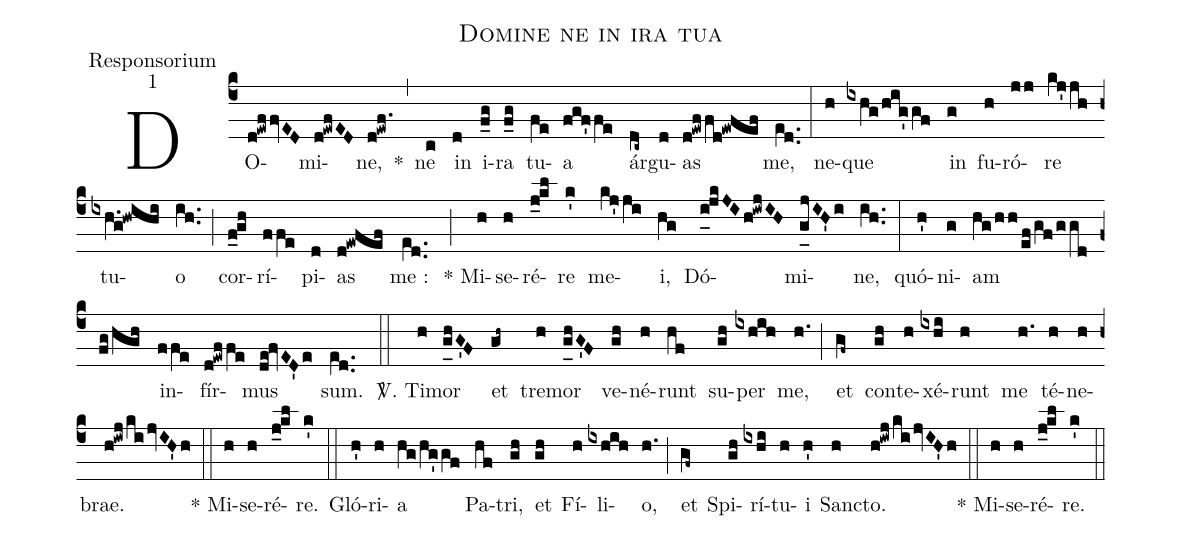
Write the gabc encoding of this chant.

name:Domine ne in ira tua;
office-part:Responsorium;
mode:1;
%%
(c4) DO(d!ewffvED)mi(d!ewfED)ne,(d!ewf.) *(,) ne(c) in(d) i(f_g)ra(f_g) tu(fe)a(fgf'fe) ár(dc~)gu(d)as(d!ewffd!ewfef) me,(e[ll:1]d..) (:) ne(h)que(ixhg/hig'gf) in(g) fu(h)ró(jj)re(kj'jh) tu(ixh.g!hwihi)o(ih..) (;) cor(f_gh)rí(ffe)pi(d)as(d!ewfef) me :(e[ll:1]d..) (;) * Mi(h)se(h)ré(j_kl)re(k') me(kj'ji)i,(hg) Dó(i_[uh:l]jkJIh!iwjIH)mi(g_[uh:l]jIH'i)ne,(ih..) (:) quó(h')ni(g)am(hg/hh/ef/gf/ggd/fg/hgh) in(ffe)fír(d!ewffe)mus(de!fvED'e) sum.(e[ll:1]d..) (::)
<sp>V/</sp>. Ti(h)mor(g_[uh:l]hG'F) et(gh~) tre(h)mor(g_[uh:l]hG'F) ve(gh)né(h)runt(hf) su(gh)per(ixhih) me,(h.) (;) et(gf~) con(gh)te(h)xé(ixhi)runt(h) me(h.) té(h)ne(h)brae.(h!iwj/kijvIH'h) (::) * Mi(h)se(h)ré(j_kl)re.(k') (::)
Gló(h')ri(h)a(hg/hg'gf) Pa(hf)tri,(gh) et(gh) Fí(h)li(ixhih)o,(h.) (;) et(gf~) Spi(gh)rí(ixhi)tu(h)i(h') San(h)cto.(h!iwj/kijvIH'h) (::) * Mi(h)se(h)ré(j_kl)re.(k') (::)
